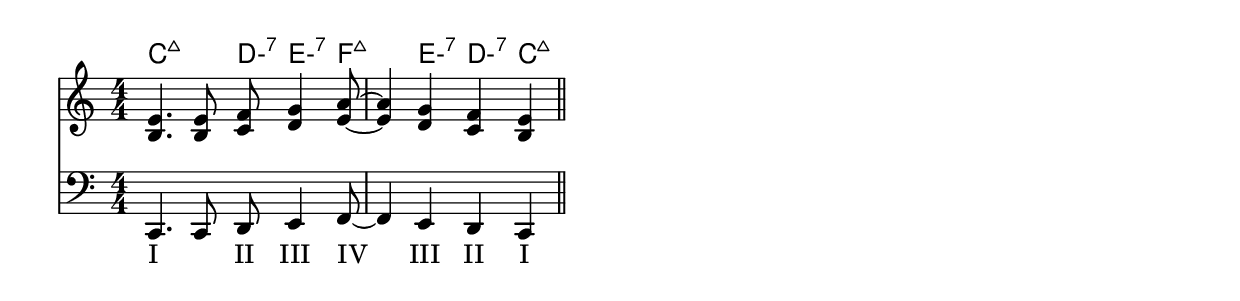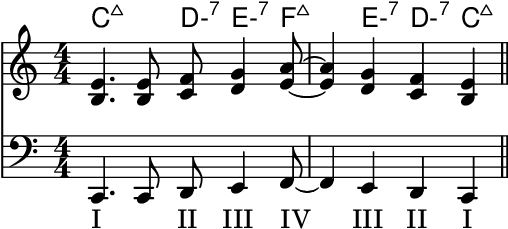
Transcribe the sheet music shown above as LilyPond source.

\version "2.24.4"
\language "english"
#(ly:set-option 'crop #t)
\include "include/alt.ly"
\score {
  \midi {
    \tempo 4=120
  }
  \layout {
    \context {
      \Score
      \omit BarNumber
    }
    indent = 0\mm
  }
  {
    <<
    \chords {
      \set chordChanges = ##t % only show chords when they change
      \set noChordSymbol = ""
      \set minorChordModifier = \markup { "-" }
      \set midiMaximumVolume = #0 % prevent named chords sounding
      c4.:maj7 c8:maj7 d8:min7 e4:min7 f8:maj7 | f4:maj7 e:min7 d:min7 c:maj7 |
    }
    \new Staff {
      \key c \major
      \numericTimeSignature
      \time 4/4
      \clef treble {
        \relative {
          \skip \f % spacer to set voice volume
          <b e>4. <b e>8 <c f>8 <d g>4 <e~ a~>8 |
          <e a>4 <d g> <c f> <b e>
          \bar "||"
        }
      }
    }
    \new Staff {
      \clef bass {
        \relative {
          \skip \f % spacer to set voice volume
          c,4. c8 d8 e4 f8~ | f4 e d c|
          \bar "||"
        }
      }
    }
    \addlyrics {
     I " " II III IV III II I
    }
    >>
  }
}
